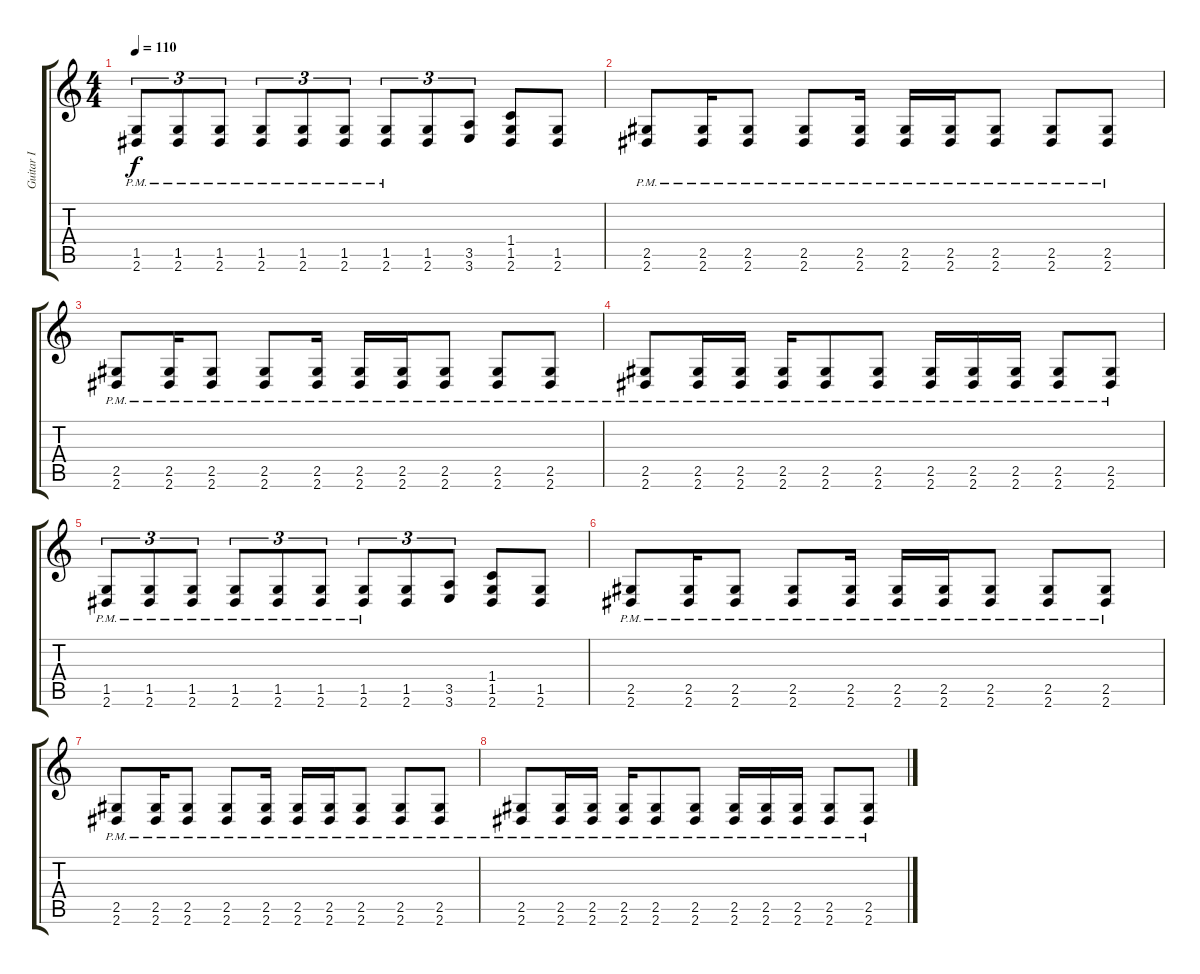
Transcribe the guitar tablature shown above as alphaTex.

\track ("Guitar I" "Guitar I") {instrument distortionguitar}
\staff {score tabs}
\tuning (Db4 Ab3 E3 B2 Gb2 Db2) {hide}
\ts (4 4)
\tempo 110
\clef g2
\ks c
(1.5{pm} 2.6{pm}).8{tu (3 2) dy f} (1.5{pm} 2.6{pm}).8{tu (3 2)} (1.5{pm} 2.6{pm}).8{tu (3 2)} (1.5{pm} 2.6{pm}).8{tu (3 2)} (1.5{pm} 2.6{pm}).8{tu (3 2)} (1.5{pm} 2.6{pm}).8{tu (3 2)} (1.5{pm} 2.6{pm}).8{tu (3 2)} (1.5 2.6).8{tu (3 2)} (3.5 3.6).8{tu (3 2)} (1.4 1.5 2.6).8 (1.5 2.6).8 |
(2.5{pm} 2.6{pm}).8 (2.5{pm} 2.6{pm}).16 (2.5{pm} 2.6{pm}).8 (2.5{pm} 2.6{pm}).8 (2.5{pm} 2.6{pm}).16 (2.5{pm} 2.6{pm}).16 (2.5{pm} 2.6{pm}).16 (2.5{pm} 2.6{pm}).8 (2.5{pm} 2.6{pm}).8 (2.5{pm} 2.6{pm}).8 |
(2.5{pm} 2.6{pm}).8 (2.5{pm} 2.6{pm}).16 (2.5{pm} 2.6{pm}).8 (2.5{pm} 2.6{pm}).8 (2.5{pm} 2.6{pm}).16 (2.5{pm} 2.6{pm}).16 (2.5{pm} 2.6{pm}).16 (2.5{pm} 2.6{pm}).8 (2.5{pm} 2.6{pm}).8 (2.5{pm} 2.6{pm}).8 |
(2.5{pm} 2.6{pm}).8 (2.5{pm} 2.6{pm}).16 (2.5{pm} 2.6{pm}).16 (2.5{pm} 2.6{pm}).16 (2.5{pm} 2.6{pm}).8 (2.5{pm} 2.6{pm}).8 (2.5{pm} 2.6{pm}).16 (2.5{pm} 2.6{pm}).16 (2.5{pm} 2.6{pm}).16 (2.5{pm} 2.6{pm}).8 (2.5{pm} 2.6{pm}).8 |
(1.5{pm} 2.6{pm}).8{tu (3 2)} (1.5{pm} 2.6{pm}).8{tu (3 2)} (1.5{pm} 2.6{pm}).8{tu (3 2)} (1.5{pm} 2.6{pm}).8{tu (3 2)} (1.5{pm} 2.6{pm}).8{tu (3 2)} (1.5{pm} 2.6{pm}).8{tu (3 2)} (1.5{pm} 2.6{pm}).8{tu (3 2)} (1.5 2.6).8{tu (3 2)} (3.5 3.6).8{tu (3 2)} (1.4 1.5 2.6).8 (1.5 2.6).8 |
(2.5{pm} 2.6{pm}).8 (2.5{pm} 2.6{pm}).16 (2.5{pm} 2.6{pm}).8 (2.5{pm} 2.6{pm}).8 (2.5{pm} 2.6{pm}).16 (2.5{pm} 2.6{pm}).16 (2.5{pm} 2.6{pm}).16 (2.5{pm} 2.6{pm}).8 (2.5{pm} 2.6{pm}).8 (2.5{pm} 2.6{pm}).8 |
(2.5{pm} 2.6{pm}).8 (2.5{pm} 2.6{pm}).16 (2.5{pm} 2.6{pm}).8 (2.5{pm} 2.6{pm}).8 (2.5{pm} 2.6{pm}).16 (2.5{pm} 2.6{pm}).16 (2.5{pm} 2.6{pm}).16 (2.5{pm} 2.6{pm}).8 (2.5{pm} 2.6{pm}).8 (2.5{pm} 2.6{pm}).8 |
(2.5{pm} 2.6{pm}).8 (2.5{pm} 2.6{pm}).16 (2.5{pm} 2.6{pm}).16 (2.5{pm} 2.6{pm}).16 (2.5{pm} 2.6{pm}).8 (2.5{pm} 2.6{pm}).8 (2.5{pm} 2.6{pm}).16 (2.5{pm} 2.6{pm}).16 (2.5{pm} 2.6{pm}).16 (2.5{pm} 2.6{pm}).8 (2.5{pm} 2.6{pm}).8
